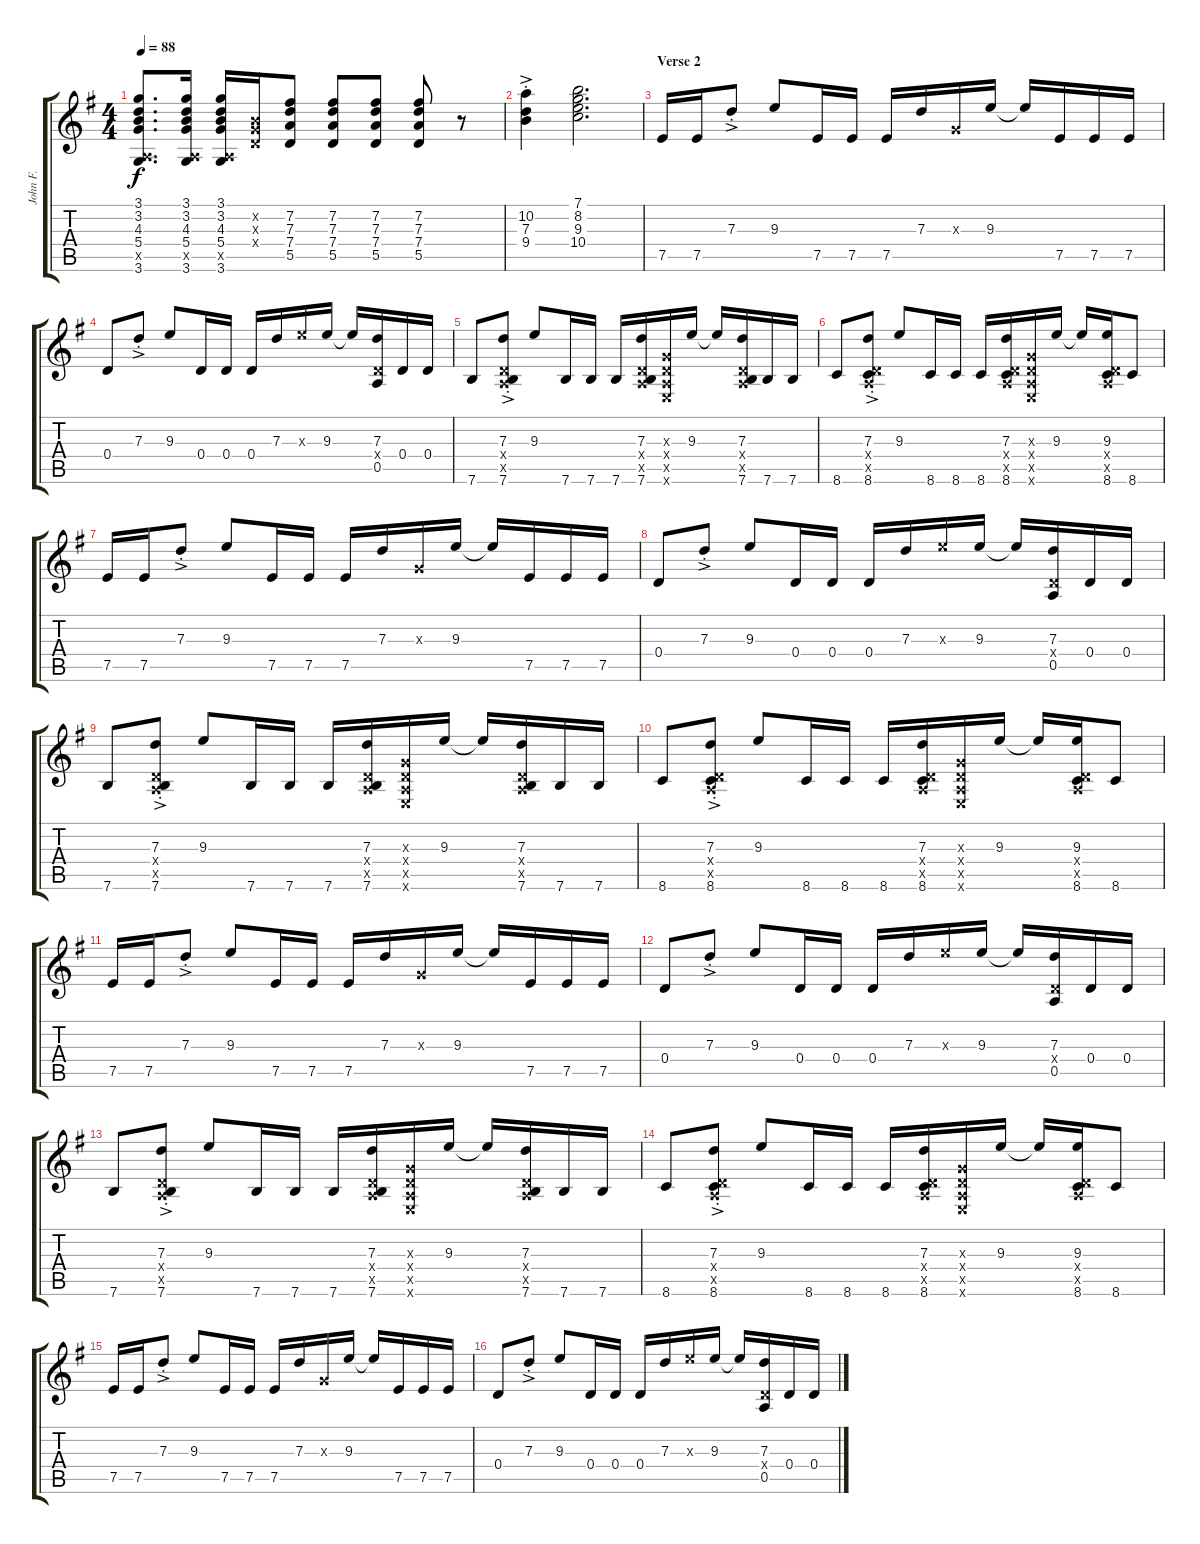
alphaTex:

\track ("John F." "John F.") {instrument electricguitarclean}
\staff {score tabs}
\tuning (E4 B3 G3 D3 A2 E2) {hide}
\ts (4 4)
\tempo 88
\clef g2
\ks g
(3.1 3.2 4.3 5.4 0.5{x} 3.6).8{d dy f} (3.1 3.2 4.3 5.4 0.5{x} 3.6).16 (3.1 3.2 4.3 5.4 0.5{x} 3.6).16 (0.2{x} 0.3{x} 0.4{x}).16 (7.2 7.3 7.4 5.5).8 (7.2 7.3 7.4 5.5).8 (7.2 7.3 7.4 5.5).8 (7.2 7.3 7.4 5.5).8 r.8 |
(10.2{ac st} 7.3{ac st} 9.4{ac st}).4 (7.1 8.2 9.3 10.4).2{d} |
\section ("" "Verse 2")
7.5.16 7.5.16 7.3{ac st}.8 9.3.8 7.5.16 7.5.16 7.5.16 7.3.16 0.3{x}.16 9.3.16 9.3{t}.16 7.5.16 7.5.16 7.5.16 |
0.4.8 7.3{ac st}.8 9.3.8 0.4.16 0.4.16 0.4.16 7.3.16 9.3{x}.16 9.3.16 9.3{t}.16 (7.3 0.4{x} 0.5).16 0.4.16 0.4.16 |
7.6.8 (7.3{ac st} 0.4{x} 0.5{x} 7.6{ac st}).8 9.3.8 7.6.16 7.6.16 7.6.16 (7.3 0.4{x} 0.5{x} 7.6).16 (0.3{x} 0.4{x} 0.5{x} 0.6{x}).16 9.3.16 9.3{t}.16 (7.3 0.4{x} 0.5{x} 7.6).16 7.6.16 7.6.16 |
8.6.8 (7.3{ac st} 0.4{x} 0.5{x} 8.6{ac st}).8 9.3.8 8.6.16 8.6.16 8.6.16 (7.3 0.4{x} 0.5{x} 8.6).16 (0.3{x} 0.4{x} 0.5{x} 0.6{x}).16 9.3.16 9.3{t}.16 (9.3 0.4{x} 0.5{x} 8.6).16 8.6.8 |
7.5.16 7.5.16 7.3{ac st}.8 9.3.8 7.5.16 7.5.16 7.5.16 7.3.16 0.3{x}.16 9.3.16 9.3{t}.16 7.5.16 7.5.16 7.5.16 |
0.4.8 7.3{ac st}.8 9.3.8 0.4.16 0.4.16 0.4.16 7.3.16 9.3{x}.16 9.3.16 9.3{t}.16 (7.3 0.4{x} 0.5).16 0.4.16 0.4.16 |
7.6.8 (7.3{ac st} 0.4{x} 0.5{x} 7.6{ac st}).8 9.3.8 7.6.16 7.6.16 7.6.16 (7.3 0.4{x} 0.5{x} 7.6).16 (0.3{x} 0.4{x} 0.5{x} 0.6{x}).16 9.3.16 9.3{t}.16 (7.3 0.4{x} 0.5{x} 7.6).16 7.6.16 7.6.16 |
8.6.8 (7.3{ac st} 0.4{x} 0.5{x} 8.6{ac st}).8 9.3.8 8.6.16 8.6.16 8.6.16 (7.3 0.4{x} 0.5{x} 8.6).16 (0.3{x} 0.4{x} 0.5{x} 0.6{x}).16 9.3.16 9.3{t}.16 (9.3 0.4{x} 0.5{x} 8.6).16 8.6.8 |
7.5.16 7.5.16 7.3{ac st}.8 9.3.8 7.5.16 7.5.16 7.5.16 7.3.16 0.3{x}.16 9.3.16 9.3{t}.16 7.5.16 7.5.16 7.5.16 |
0.4.8 7.3{ac st}.8 9.3.8 0.4.16 0.4.16 0.4.16 7.3.16 9.3{x}.16 9.3.16 9.3{t}.16 (7.3 0.4{x} 0.5).16 0.4.16 0.4.16 |
7.6.8 (7.3{ac st} 0.4{x} 0.5{x} 7.6{ac st}).8 9.3.8 7.6.16 7.6.16 7.6.16 (7.3 0.4{x} 0.5{x} 7.6).16 (0.3{x} 0.4{x} 0.5{x} 0.6{x}).16 9.3.16 9.3{t}.16 (7.3 0.4{x} 0.5{x} 7.6).16 7.6.16 7.6.16 |
8.6.8 (7.3{ac st} 0.4{x} 0.5{x} 8.6{ac st}).8 9.3.8 8.6.16 8.6.16 8.6.16 (7.3 0.4{x} 0.5{x} 8.6).16 (0.3{x} 0.4{x} 0.5{x} 0.6{x}).16 9.3.16 9.3{t}.16 (9.3 0.4{x} 0.5{x} 8.6).16 8.6.8 |
7.5.16 7.5.16 7.3{ac st}.8 9.3.8 7.5.16 7.5.16 7.5.16 7.3.16 0.3{x}.16 9.3.16 9.3{t}.16 7.5.16 7.5.16 7.5.16 |
0.4.8 7.3{ac st}.8 9.3.8 0.4.16 0.4.16 0.4.16 7.3.16 9.3{x}.16 9.3.16 9.3{t}.16 (7.3 0.4{x} 0.5).16 0.4.16 0.4.16
